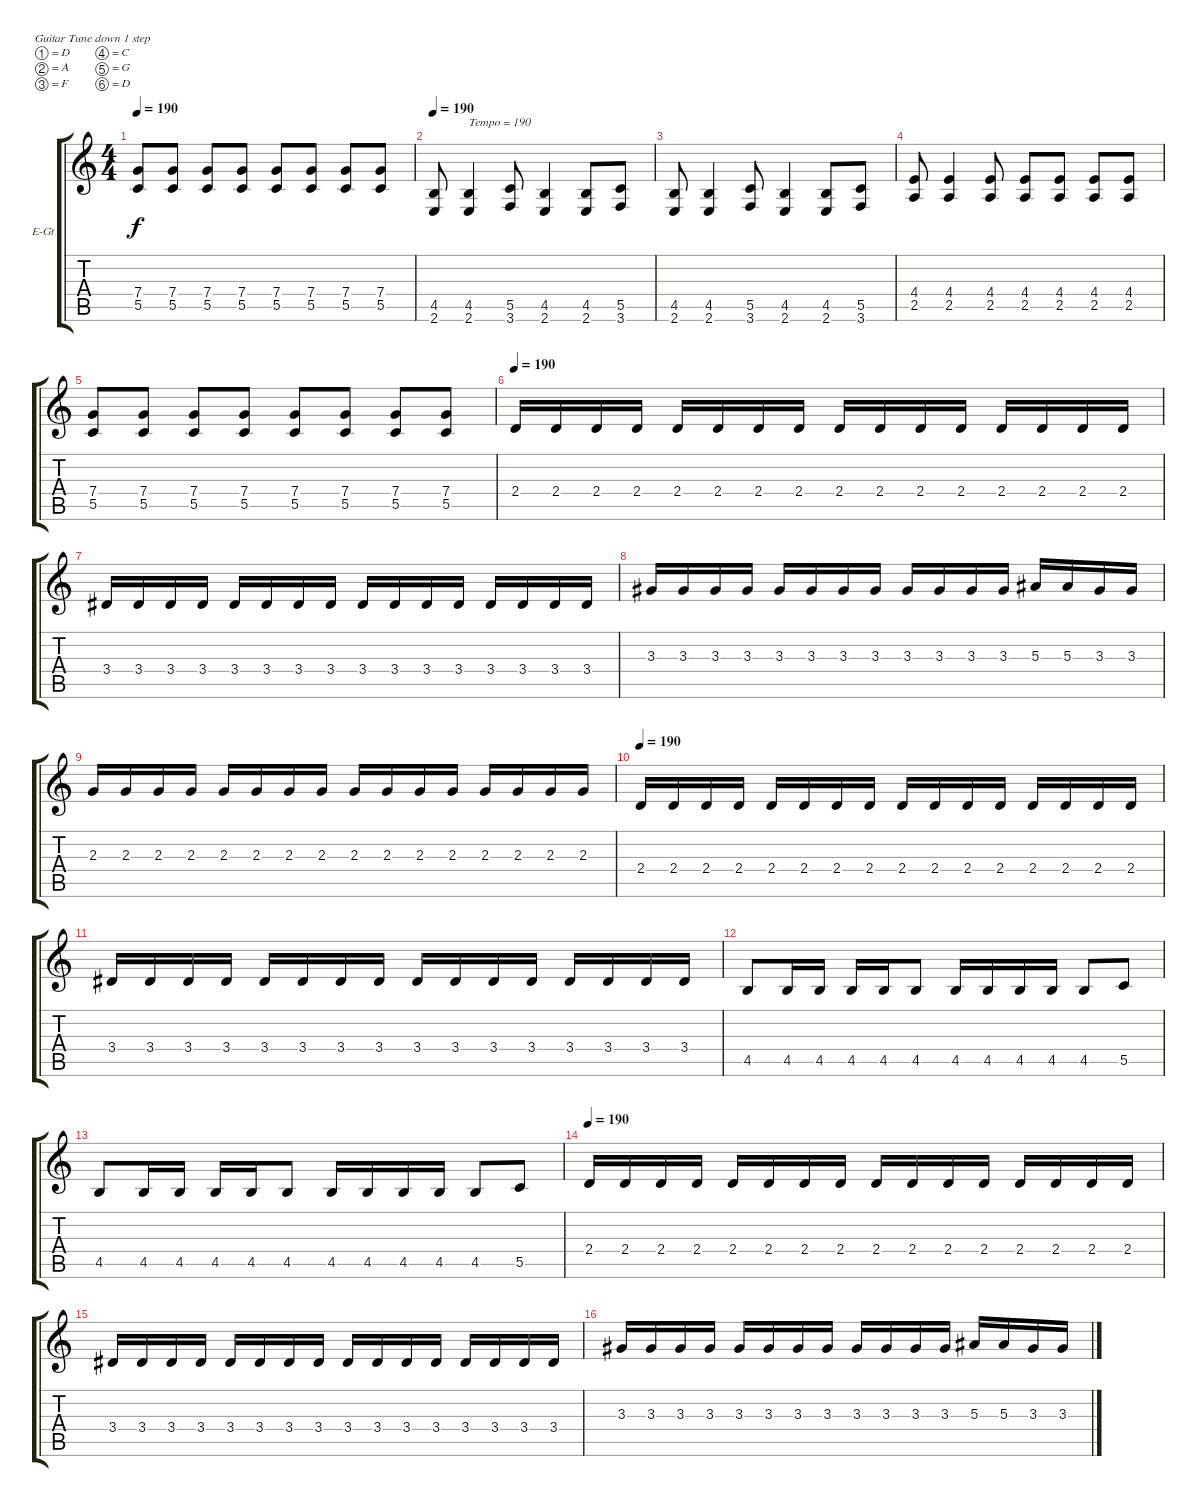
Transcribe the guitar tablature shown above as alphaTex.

\bracketExtendMode groupsimilarinstruments
\firstSystemTrackNameOrientation horizontal
\otherSystemsTrackNameOrientation horizontal
\track ("Paul - Guitar 1" "E-Gt") {instrument distortionguitar}
\staff {score tabs}
\tuning (D4 A3 F3 C3 G2 D2)
\ts (4 4)
\tempo 190
\clef g2
\ks c
(7.4 5.5).8{dy f} (7.4 5.5).8 (7.4 5.5).8 (7.4 5.5).8 (7.4 5.5).8 (7.4 5.5).8 (7.4 5.5).8 (7.4 5.5).8 |
\tempo 190
(4.5 2.6).8 (4.5 2.6).4{txt "Tempo = 190"} (5.5 3.6).8 (4.5 2.6).4 (4.5 2.6).8 (5.5 3.6).8 |
(4.5 2.6).8 (4.5 2.6).4 (5.5 3.6).8 (4.5 2.6).4 (4.5 2.6).8 (5.5 3.6).8 |
(4.4 2.5).8 (4.4 2.5).4 (4.4 2.5).8 (4.4 2.5).8 (4.4 2.5).8 (4.4 2.5).8 (4.4 2.5).8 |
(7.4 5.5).8 (7.4 5.5).8 (7.4 5.5).8 (7.4 5.5).8 (7.4 5.5).8 (7.4 5.5).8 (7.4 5.5).8 (7.4 5.5).8 |
\tempo 190
2.4.16 2.4.16 2.4.16 2.4.16 2.4.16 2.4.16 2.4.16 2.4.16 2.4.16 2.4.16 2.4.16 2.4.16 2.4.16 2.4.16 2.4.16 2.4.16 |
3.4.16 3.4.16 3.4.16 3.4.16 3.4.16 3.4.16 3.4.16 3.4.16 3.4.16 3.4.16 3.4.16 3.4.16 3.4.16 3.4.16 3.4.16 3.4.16 |
3.3.16 3.3.16 3.3.16 3.3.16 3.3.16 3.3.16 3.3.16 3.3.16 3.3.16 3.3.16 3.3.16 3.3.16 5.3.16 5.3.16 3.3.16 3.3.16 |
2.3.16 2.3.16 2.3.16 2.3.16 2.3.16 2.3.16 2.3.16 2.3.16 2.3.16 2.3.16 2.3.16 2.3.16 2.3.16 2.3.16 2.3.16 2.3.16 |
\tempo 190
2.4.16 2.4.16 2.4.16 2.4.16 2.4.16 2.4.16 2.4.16 2.4.16 2.4.16 2.4.16 2.4.16 2.4.16 2.4.16 2.4.16 2.4.16 2.4.16 |
3.4.16 3.4.16 3.4.16 3.4.16 3.4.16 3.4.16 3.4.16 3.4.16 3.4.16 3.4.16 3.4.16 3.4.16 3.4.16 3.4.16 3.4.16 3.4.16 |
4.5.8 4.5.16 4.5.16 4.5.16 4.5.16 4.5.8 4.5.16 4.5.16 4.5.16 4.5.16 4.5.8 5.5.8 |
4.5.8 4.5.16 4.5.16 4.5.16 4.5.16 4.5.8 4.5.16 4.5.16 4.5.16 4.5.16 4.5.8 5.5.8 |
\tempo 190
2.4.16 2.4.16 2.4.16 2.4.16 2.4.16 2.4.16 2.4.16 2.4.16 2.4.16 2.4.16 2.4.16 2.4.16 2.4.16 2.4.16 2.4.16 2.4.16 |
3.4.16 3.4.16 3.4.16 3.4.16 3.4.16 3.4.16 3.4.16 3.4.16 3.4.16 3.4.16 3.4.16 3.4.16 3.4.16 3.4.16 3.4.16 3.4.16 |
3.3.16 3.3.16 3.3.16 3.3.16 3.3.16 3.3.16 3.3.16 3.3.16 3.3.16 3.3.16 3.3.16 3.3.16 5.3.16 5.3.16 3.3.16 3.3.16
